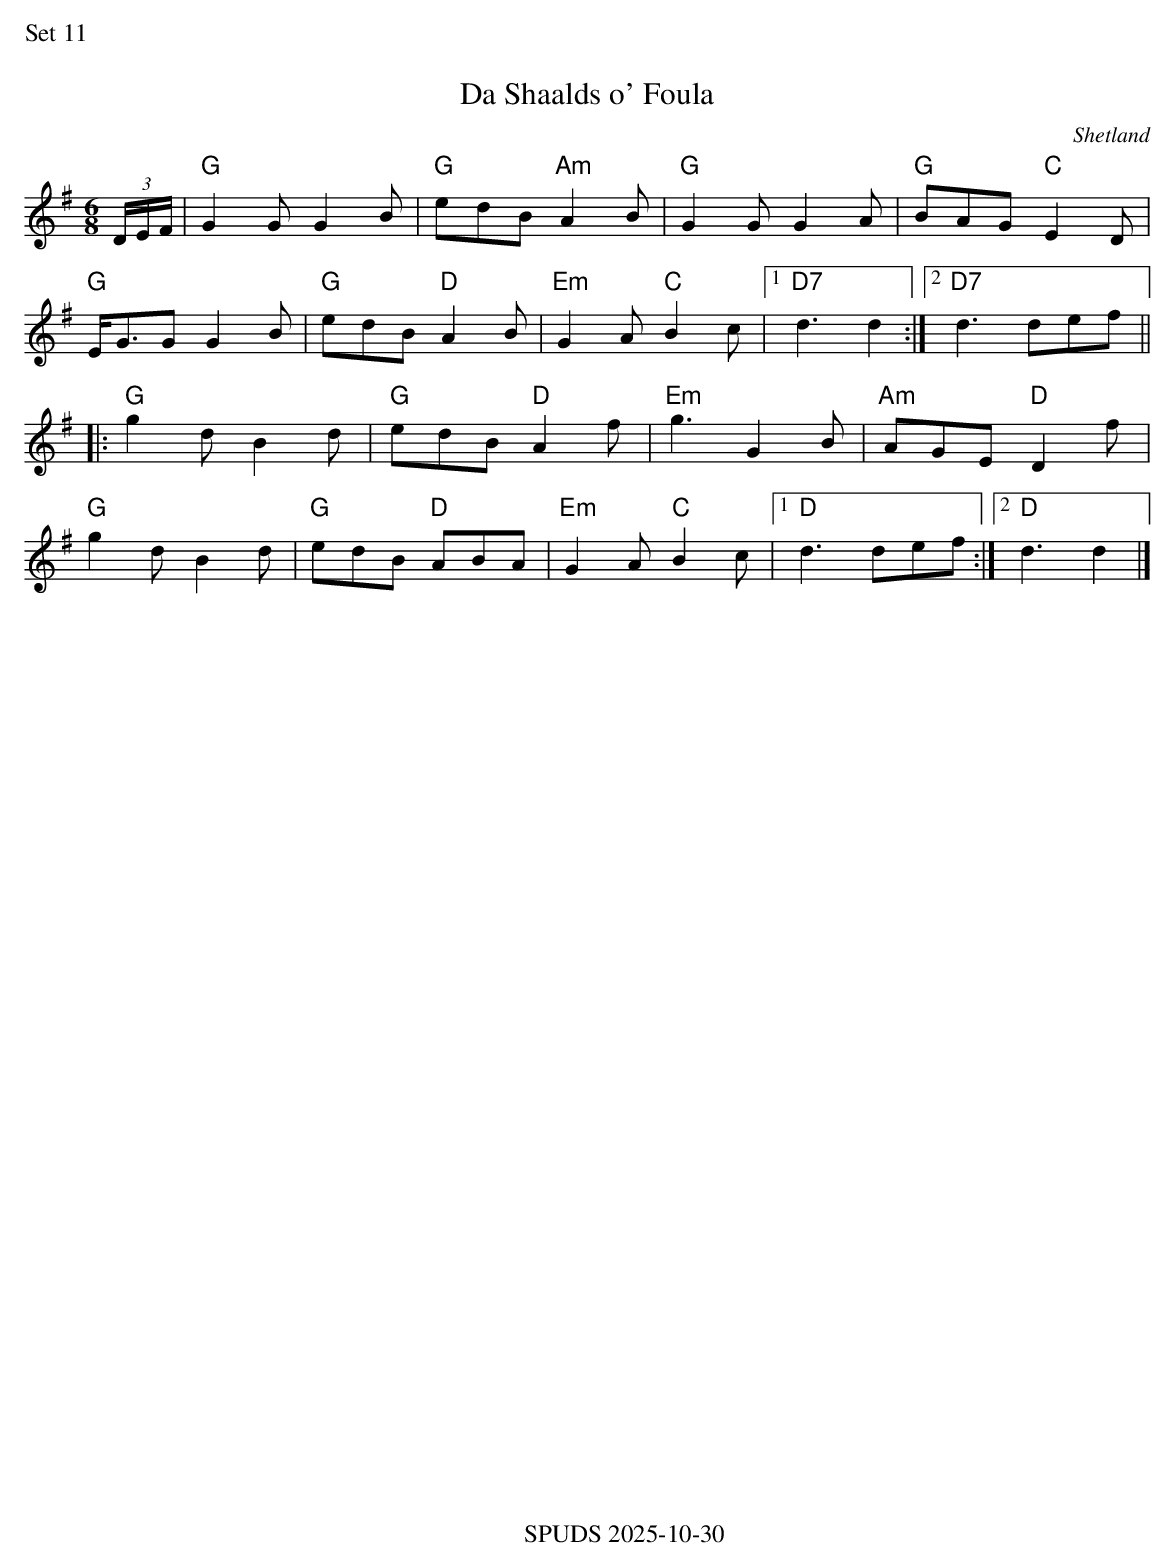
X:1
%%text Set 11
T: Da Shaalds o' Foula
O: Shetland
M: 6/8
K: Em
(3D/E/F/| "G"G2G G2B |"G" edB "Am"A2B | "G"G2G G2A | "G"BAG "C"E2D|
  "G"E<GG G2B |"G" edB "D"A2B | "Em"G2A "C"B2c |1"D7"d3 d2 :|2"D7"d3 def||
|:"G"g2d B2d |"G" edB "D"A2f | "Em"g3 G2B | "Am"AGE "D"D2f|
 "G"g2d B2d |"G" edB "D"ABA  |  "Em"G2A "C"B2c |1"D"d3 def:|2 "D"d3 d2 |]
